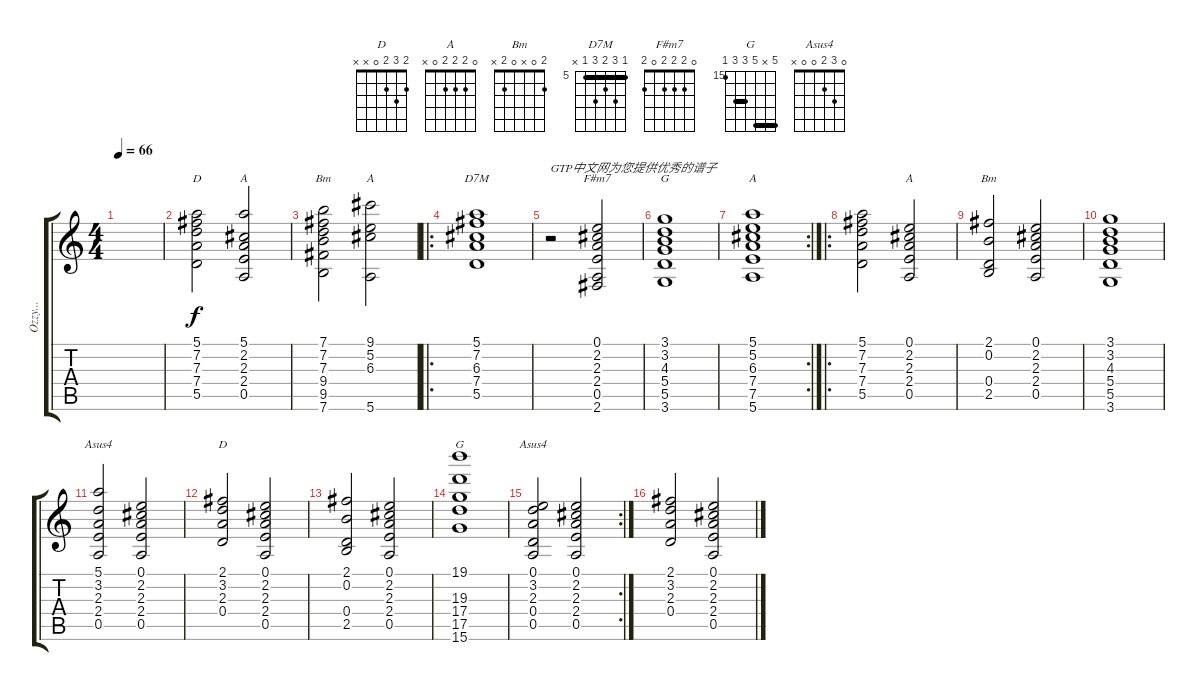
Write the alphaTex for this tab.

\track ("Ozzy..." "Ozzy...") {instrument overdrivenguitar}
\staff {score tabs}
\tuning (E4 B3 G3 D3 A2 E2) {hide}
\chord ("D" 5 7 7 7 5 x) {firstfret 5 barre 5}
\chord ("A" 5 2 2 2 0 x) {barre 2}
\chord ("Bm" 7 7 7 9 9 7) {firstfret 7 barre 7}
\chord ("A" 9 5 6 x x 5) {firstfret 5 barre 5}
\chord ("D7M" 5 7 6 7 5 x) {firstfret 5 barre 5}
\chord ("F#m7" 0 2 2 2 0 2)
\chord ("G" 3 3 4 5 5 3) {barre 3}
\chord ("A" 5 5 6 7 7 5) {firstfret 5 barre 5}
\chord ("A" 0 2 2 2 0 x)
\chord ("Bm" 2 0 x 0 2 x)
\chord ("Asus4" 5 3 2 2 0 x) {barre 2}
\chord ("D" 2 3 2 0 x x)
\chord ("G" 19 x 19 17 17 15) {firstfret 15 barre (17 19)}
\chord ("Asus4" 0 3 2 0 0 x)
\ts (4 4)
\tempo 66
\clef g2
\ks c
|
(5.1 7.2 7.3 7.4 5.5).2{ch "D"} (5.1 2.2 2.3 2.4 0.5).2{ch "A"} |
(7.1 7.2 7.3 9.4 9.5 7.6).2{ch "Bm"} (9.1 5.2 6.3 5.6).2{ch "A"} |
\ro
(5.1 7.2 6.3 7.4 5.5).1{ch "D7M"} |
r.2{txt "GTP中文网为您提供优秀的谱子"} (0.1 2.2 2.3 2.4 0.5 2.6).2{ch "F#m7"} |
(3.1 3.2 4.3 5.4 5.5 3.6).1{ch "G"} |
\rc 2
(5.1 5.2 6.3 7.4 7.5 5.6).1{ch "A"} |
\ro
(5.1 7.2 7.3 7.4 5.5).2 (0.1 2.2 2.3 2.4 0.5).2{ch "A"} |
(2.1 0.2 0.4 2.5).2{ch "Bm"} (0.1 2.2 2.3 2.4 0.5).2 |
(3.1 3.2 4.3 5.4 5.5 3.6).1 |
(5.1 3.2 2.3 2.4 0.5).2{ch "Asus4"} (0.1 2.2 2.3 2.4 0.5).2 |
(2.1 3.2 2.3 0.4).2{ch "D"} (0.1 2.2 2.3 2.4 0.5).2 |
(2.1 0.2 0.4 2.5).2 (0.1 2.2 2.3 2.4 0.5).2 |
(19.1 19.3 17.4 17.5 15.6).1{ch "G"} |
\rc 2
(0.1 3.2 2.3 0.4 0.5).2{ch "Asus4"} (0.1 2.2 2.3 2.4 0.5).2 |
(2.1 3.2 2.3 0.4).2 (0.1 2.2 2.3 2.4 0.5).2
